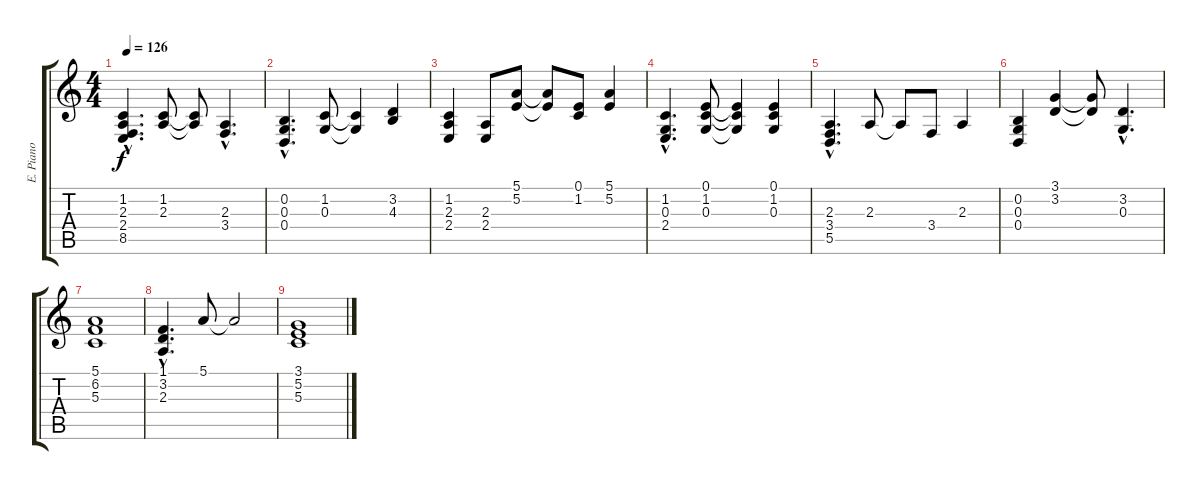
\track ("E. Piano" "E. Piano") {instrument electricgrandpiano}
\staff {score tabs}
\tuning (E4 B3 G3 D3 A2 E2) {hide}
\ts (4 4)
\tempo 126
\clef g2
\ks c
(1.2{hac} 2.3{hac} 2.4{hac} 8.5{hac}).4{d dy f} (1.2 2.3).8 (1.2{t} 2.3{t}).8 (2.3{hac} 3.4{hac}).4{d} |
(0.2{hac} 0.3{hac} 0.4{hac}).4{d} (1.2 0.3).8 (1.2{t} 0.3{t}).4 (3.2 4.3).4 |
(1.2 2.3 2.4).4 (2.3 2.4).8 (5.1 5.2).8 (5.1{t} 5.2{t}).8 (0.1 1.2).8 (5.1 5.2).4 |
(1.2{hac} 0.3{hac} 2.4{hac}).4{d} (0.1 1.2 0.3).8 (0.1{t} 1.2{t} 0.3{t}).4 (0.1 1.2 0.3).4 |
(2.3{hac} 3.4{hac} 5.5{hac}).4{d} 2.3.8 2.3{t}.8 3.4.8 2.3.4 |
(0.2 0.3 0.4).4 (3.1 3.2).4 (3.1{t} 3.2{t}).8 (3.2{hac} 0.3{hac}).4{d} |
(5.1 6.2 5.3).1 |
(1.1{hac} 3.2{hac} 2.3{hac}).4{d} 5.1.8 5.1{t}.2 |
(3.1 5.2 5.3).1
